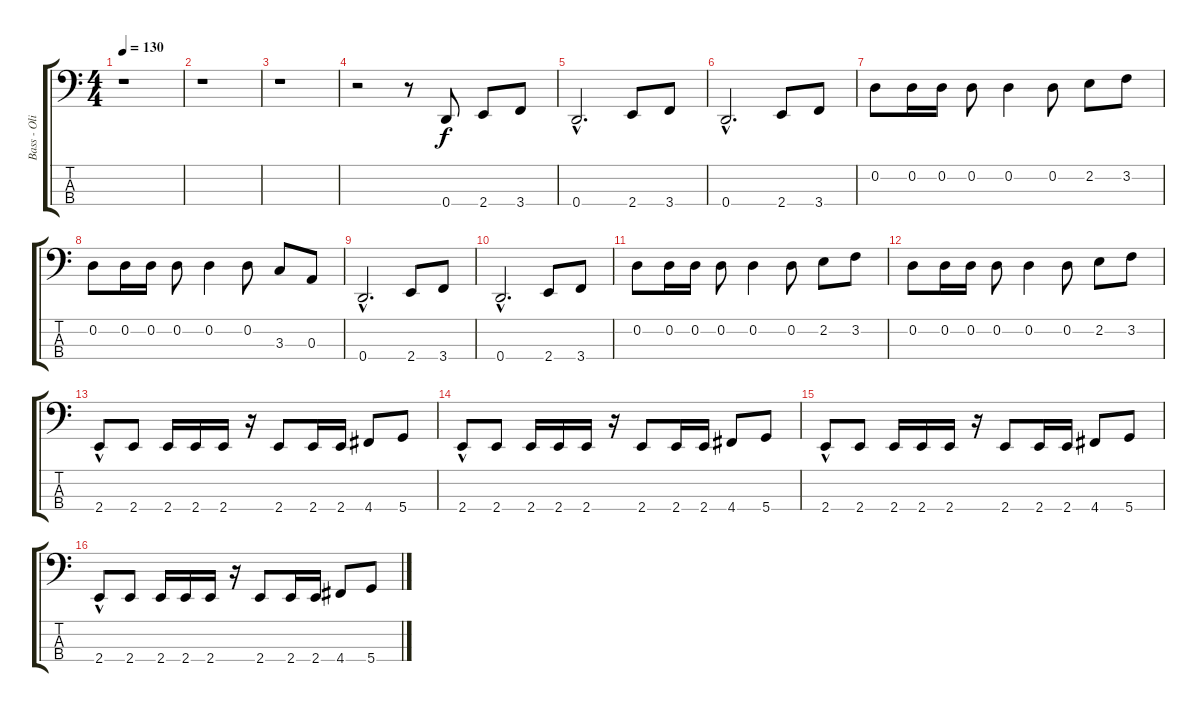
\track ("Bass - Oliver Riedel" "Bass - Oli") {instrument electricbassfinger}
\staff {score tabs}
\tuning (G2 D2 A1 D1) {hide}
\ts (4 4)
\tempo 130
\clef f4
\ks c
r.1{dy f} |
r.1 |
r.1 |
r.2 r.8 0.4.8 2.4.8 3.4.8 |
0.4{hac}.2{d} 2.4.8 3.4.8 |
0.4{hac}.2{d} 2.4.8 3.4.8 |
0.2.8 0.2.16 0.2.16 0.2.8 0.2.4 0.2.8 2.2.8 3.2.8 |
0.2.8 0.2.16 0.2.16 0.2.8 0.2.4 0.2.8 3.3.8 0.3.8 |
0.4{hac}.2{d} 2.4.8 3.4.8 |
0.4{hac}.2{d} 2.4.8 3.4.8 |
0.2.8 0.2.16 0.2.16 0.2.8 0.2.4 0.2.8 2.2.8 3.2.8 |
0.2.8 0.2.16 0.2.16 0.2.8 0.2.4 0.2.8 2.2.8 3.2.8 |
2.4{hac}.8 2.4.8 2.4.16 2.4.16 2.4.16 r.16 2.4.8 2.4.16 2.4.16 4.4.8 5.4.8 |
2.4{hac}.8 2.4.8 2.4.16 2.4.16 2.4.16 r.16 2.4.8 2.4.16 2.4.16 4.4.8 5.4.8 |
2.4{hac}.8 2.4.8 2.4.16 2.4.16 2.4.16 r.16 2.4.8 2.4.16 2.4.16 4.4.8 5.4.8 |
2.4{hac}.8 2.4.8 2.4.16 2.4.16 2.4.16 r.16 2.4.8 2.4.16 2.4.16 4.4.8 5.4.8
